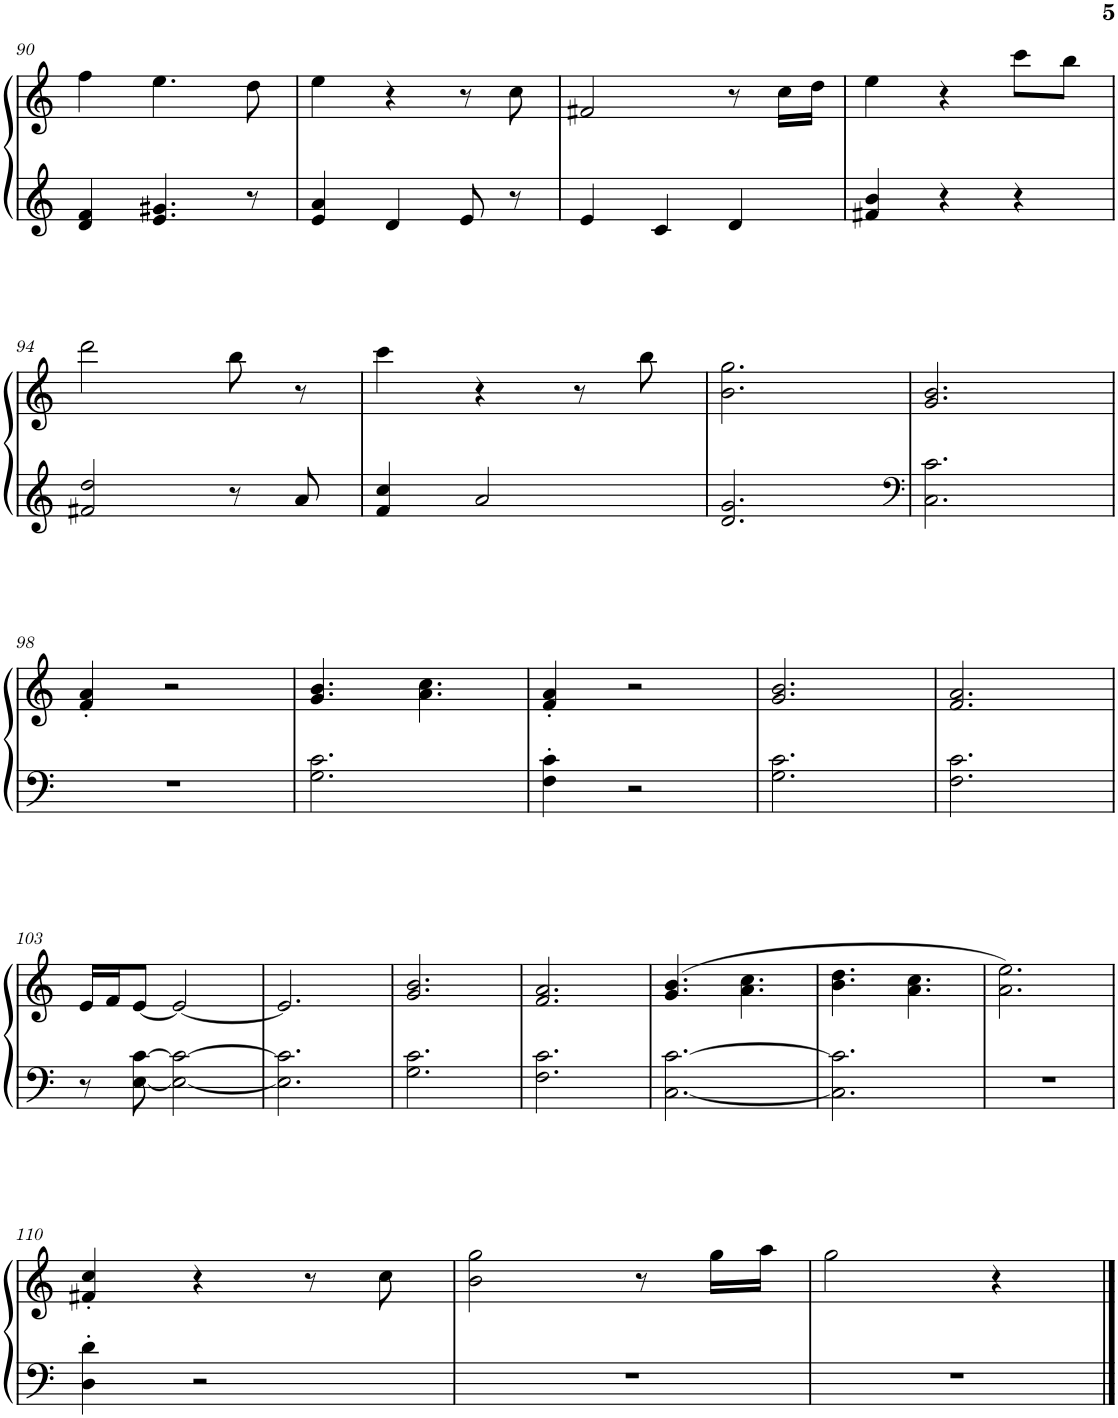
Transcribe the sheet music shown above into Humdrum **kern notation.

**kern	**kern
*part1	*part1
*staff2	*staff1
*I"Piano	*
*I'Pno.	*
!!LO:PB:g=z
*clefG2	*clefG2
*k[]	*k[]
*M3/4	*M3/4
=90	=90
4d/ 4f/	4ff\
4.e/ 4.g#X/	4.ee\
8r	8dd\
=91	=91
4e/ 4a/	4ee\
4d/	4r
8e/	8r
8r	8cc\
=92	=92
4e/	2f#X/
4c/	.
4d/	8r
.	16cc\LL
.	16dd\JJ
=93	=93
4f#X/ 4b/	4ee\
4r	4r
4r	8ccc\L
.	8bb\J
!!LO:LB:g=z
=94	=94
2f#X/ 2dd/	2ddd\
8r	8bb\
8a/	8r
=95	=95
4f/ 4cc/	4ccc\
2a/	4r
.	8r
.	8bb\
=96	=96
2.d/ 2.g/	2.b\ 2.gg\
=97	=97
*clefF4	*
2.C\ 2.c\	2.g/ 2.b/
!!LO:LB:g=z
=98	=98
2.r	4f/' 4a/'
.	2r
=99	=99
2.G\ 2.c\	4.g/ 4.b/
.	4.a\ 4.cc\
=100	=100
4F\' 4c\'	4f/' 4a/'
2r	2r
=101	=101
2.G\ 2.c\	2.g/ 2.b/
=102	=102
2.F\ 2.c\	2.f/ 2.a/
!!LO:LB:g=z
=103	=103
8r	16e/LL
.	16f/J
[8E\ [8c\	[8e/J
2E\_ 2c\_	2e/_
=104	=104
2.E\] 2.c\]	2.e/]
=105	=105
2.G\ 2.c\	2.g/ 2.b/
=106	=106
2.F\ 2.c\	2.f/ 2.a/
=107	=107
[2.C\ [2.c\	(4.g/ 4.b/
.	4.a\ 4.cc\
=108	=108
2.C\] 2.c\]	4.b\ 4.dd\
.	4.a\ 4.cc\
=109	=109
2.r	2.a\ 2.ee\)
!!LO:LB:g=z
=110	=110
4D\' 4d\'	4f#X/' 4cc/'
2r	4r
.	8r
.	8cc\
=111	=111
2.r	2b\ 2gg\
.	8r
.	16gg\LL
.	16aa\JJ
=112	=112
2.r	2gg\
.	4r
==	==
*-	*-
